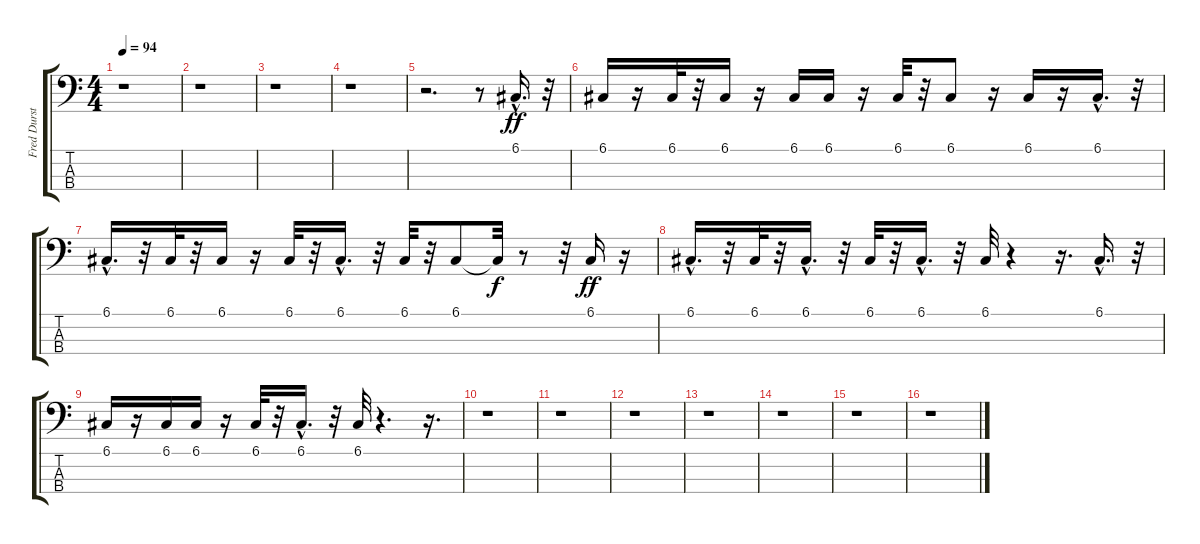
\track ("Fred Durst 2" "Fred Durst") {instrument pad4choir}
\staff {score tabs}
\tuning (G2 D2 A1 E1) {hide}
\ts (4 4)
\tempo 94
\clef f4
\ks c
r.1{dy ff} |
r.1 |
r.1 |
r.1 |
r.2{d} r.8 6.1{hac}.16{d} r.32 |
6.1.16 r.16 6.1.32 r.32 6.1.16 r.16 6.1.16 6.1.16 r.16 6.1.32 r.32 6.1.8 r.16 6.1.16 r.16 6.1{hac}.16{d} r.32 |
6.1{hac}.16{d} r.32 6.1.32 r.32 6.1.16 r.16 6.1.32 r.32 6.1{hac}.16{d} r.32 6.1.32 r.32 6.1.8 6.1{t}.32{dy f} r.8 r.32 6.1.16{dy ff} r.16 |
6.1{hac}.16{d} r.32 6.1.32 r.32 6.1{hac}.16{d} r.32 6.1.32 r.32 6.1{hac}.16{d} r.32 6.1.32 r.4 r.16{d} 6.1{hac}.16{d} r.32 |
6.1.16 r.16 6.1.16 6.1.16 r.16 6.1.32 r.32 6.1{hac}.16{d} r.32 6.1.32 r.4{d} r.16{d} |
r.1 |
r.1 |
r.1 |
r.1 |
r.1 |
r.1 |
r.1
